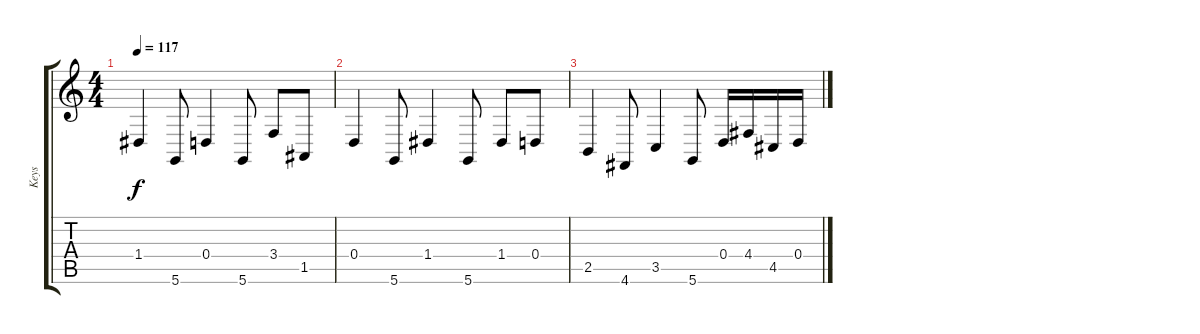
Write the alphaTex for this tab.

\track ("Keys" "Keys") {instrument stringensemble1}
\staff {score tabs}
\tuning (E4 B3 G3 D3 A2 D2) {hide}
\ts (4 4)
\tempo 117
\clef g2
\ks c
1.4.4{dy f} 5.6.8 0.4.4 5.6.8 3.4.8 1.5.8 |
0.4.4 5.6.8 1.4.4 5.6.8 1.4.8 0.4.8 |
2.5.4 4.6.8 3.5.4 5.6.8 0.4.16 4.4.16 4.5.16 0.4.16
